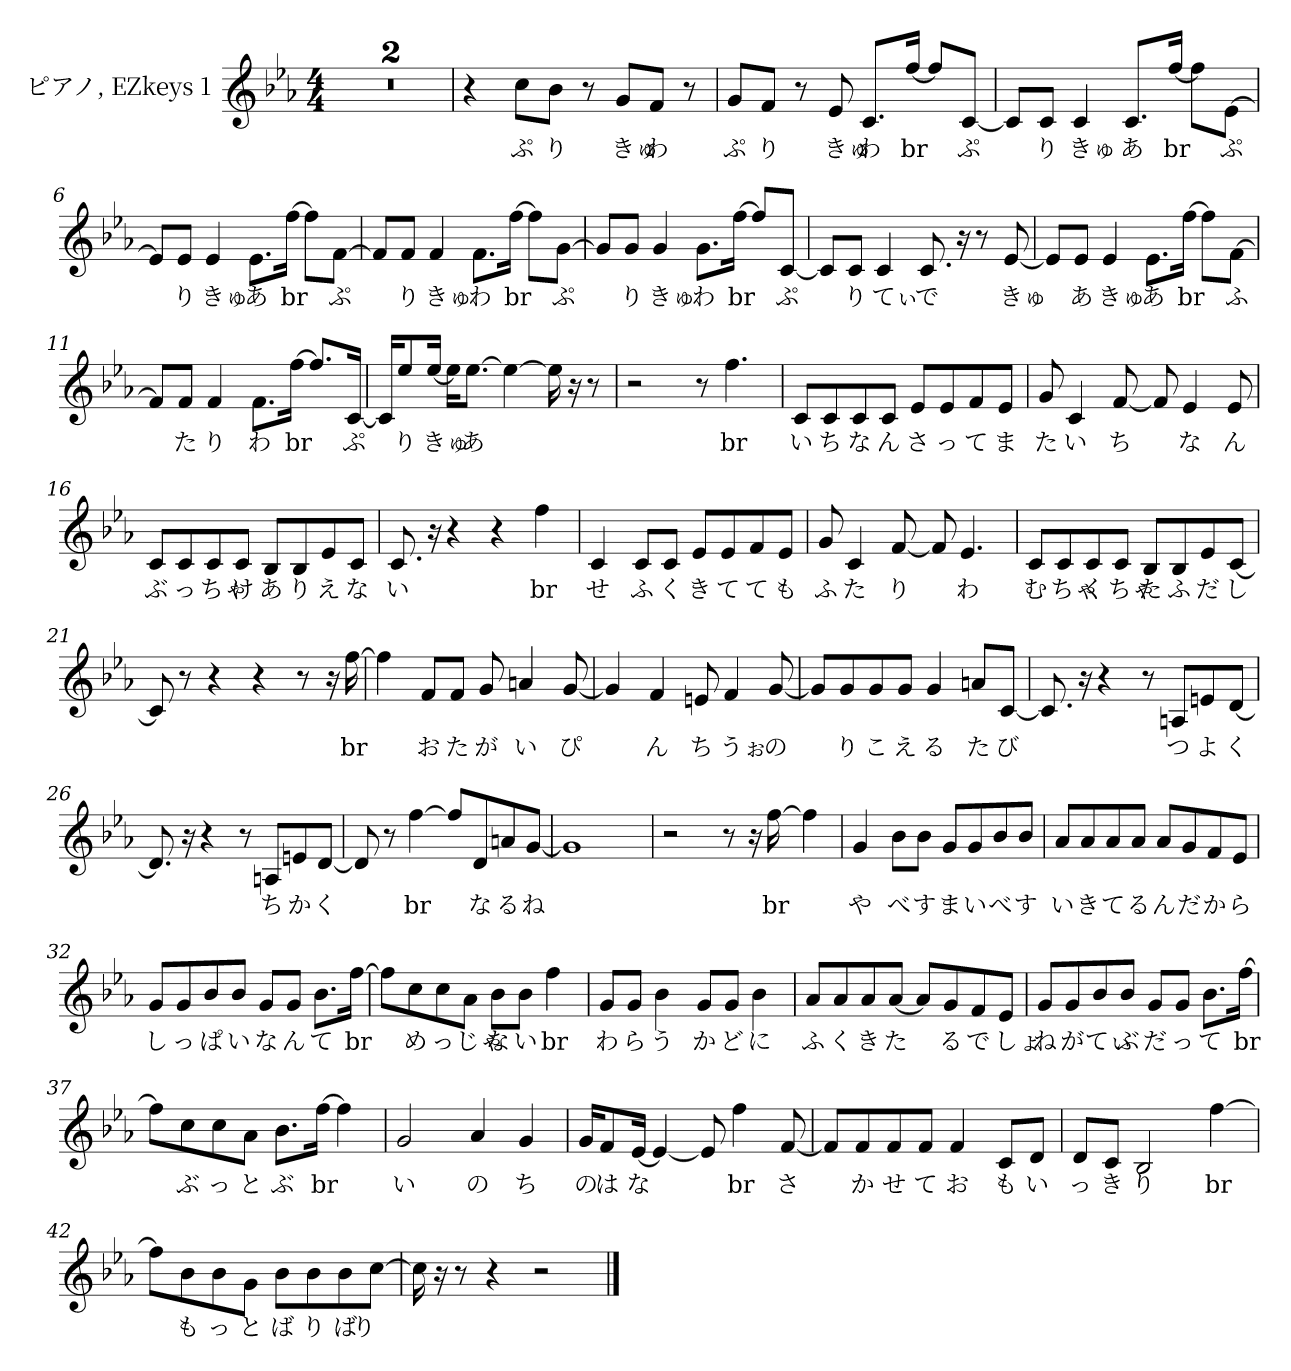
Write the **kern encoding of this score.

**kern	**text
*part1	*part1
*staff1	*staff1
*I"ピアノ, EZkeys 1	*
*clefG2	*
*k[b-e-a-]	*
*M4/4	*
*MM167	*
=1	=1
1r	.
=2	=2
1r	.
=3	=3
4r	.
!	!LO:LY:b
8cc\L	ぷ
!	!LO:LY:b
8b-\J	り
8r	.
!	!LO:LY:b
8g/L	きゅ
!	!LO:LY:b
8f/J	わ
8r	.
=4	=4
!	!LO:LY:b
8g/L	ぷ
!	!LO:LY:b
8f/J	り
8r	.
!	!LO:LY:b
8e-/	きゅ
!	!LO:LY:b
8.c/L	わ
!	!LO:LY:b
[16ff/Jk	br
8ff/L]	.
!	!LO:LY:b
[8c/J	ぷ
=5	=5
8c/L]	.
!	!LO:LY:b
8c/J	り
!	!LO:LY:b
4c/	きゅ
!	!LO:LY:b
8.c/L	あ
!	!LO:LY:b
[16ff/Jk	br
8ff\L]	.
!	!LO:LY:b
[8e-\J	ぷ
!!LO:LB:g=z
=6	=6
8e-/L]	.
!	!LO:LY:b
8e-/J	り
!	!LO:LY:b
4e-/	きゅ
!	!LO:LY:b
8.e-\L	あ
!	!LO:LY:b
[16ff\Jk	br
8ff\L]	.
!	!LO:LY:b
[8f\J	ぷ
=7	=7
8f/L]	.
!	!LO:LY:b
8f/J	り
!	!LO:LY:b
4f/	きゅ
!	!LO:LY:b
8.f\L	わ
!	!LO:LY:b
[16ff\Jk	br
8ff\L]	.
!	!LO:LY:b
[8g\J	ぷ
=8	=8
8g/L]	.
!	!LO:LY:b
8g/J	り
!	!LO:LY:b
4g/	きゅ
!	!LO:LY:b
8.g\L	わ
!	!LO:LY:b
[16ff\Jk	br
8ff/L]	.
!	!LO:LY:b
[8c/J	ぷ
=9	=9
8c/L]	.
!	!LO:LY:b
8c/J	り
!	!LO:LY:b
4c/	てぃ
!	!LO:LY:b
8.c/	で
16r	.
8r	.
!	!LO:LY:b
[8e-/	きゅ
!!LO:LB:g=z
=10	=10
8e-/L]	.
!	!LO:LY:b
8e-/J	あ
!	!LO:LY:b
4e-/	きゅ
!	!LO:LY:b
8.e-\L	あ
!	!LO:LY:b
[16ff\Jk	br
8ff\L]	.
!	!LO:LY:b
[8f\J	ふ
=11	=11
8f/L]	.
!	!LO:LY:b
8f/J	た
!	!LO:LY:b
4f/	り
!	!LO:LY:b
8.f\L	わ
!	!LO:LY:b
[16ff\Jk	br
8.ff/L]	.
!	!LO:LY:b
[16c/Jk	ぷ
=12	=12
16c/KL]	.
!	!LO:LY:b
8ee-/	り
!	!LO:LY:b
[16ee-/Jk	きゅ
16ee-\KL]	.
!	!LO:LY:b
[8.ee-\J	あ
4ee-\_	.
16ee-\]	.
16r	.
8r	.
=13	=13
2r	.
8r	.
!	!LO:LY:b
4.ff\	br
=14	=14
!	!LO:LY:b
8c/L	い
!	!LO:LY:b
8c/	ち
!	!LO:LY:b
8c/	な
!	!LO:LY:b
8c/J	ん
!	!LO:LY:b
8e-/L	さ
!	!LO:LY:b
8e-/	っ
!	!LO:LY:b
8f/	て
!	!LO:LY:b
8e-/J	ま
!!LO:LB:g=z
=15	=15
!	!LO:LY:b
8g/	た
!	!LO:LY:b
4c/	い
!	!LO:LY:b
[8f/	ち
8f/]	.
!	!LO:LY:b
4e-/	な
!	!LO:LY:b
8e-/	ん
=16	=16
!	!LO:LY:b
8c/L	ぶ
!	!LO:LY:b
8c/	っ
!	!LO:LY:b
8c/	ちゃ
!	!LO:LY:b
8c/J	け
!	!LO:LY:b
8B-/L	あ
!	!LO:LY:b
8B-/	り
!	!LO:LY:b
8e-/	え
!	!LO:LY:b
8c/J	な
=17	=17
!	!LO:LY:b
8.c/	い
16r	.
4r	.
4r	.
!	!LO:LY:b
4ff\	br
=18	=18
!	!LO:LY:b
4c/	せ
!	!LO:LY:b
8c/L	ふ
!	!LO:LY:b
8c/J	く
!	!LO:LY:b
8e-/L	き
!	!LO:LY:b
8e-/	て
!	!LO:LY:b
8f/	て
!	!LO:LY:b
8e-/J	も
!!LO:LB:g=z
=19	=19
!	!LO:LY:b
8g/	ふ
!	!LO:LY:b
4c/	た
!	!LO:LY:b
[8f/	り
8f/]	.
!	!LO:LY:b
4.e-/	わ
=20	=20
!	!LO:LY:b
8c/L	む
!	!LO:LY:b
8c/	ちゃ
!	!LO:LY:b
8c/	く
!	!LO:LY:b
8c/J	ちゃ
!	!LO:LY:b
8B-/L	た
!	!LO:LY:b
8B-/	ふ
!	!LO:LY:b
8e-/	だ
!	!LO:LY:b
[8c/J	し
=21	=21
8c/]	.
8r	.
4r	.
4r	.
8r	.
16r	.
!	!LO:LY:b
[16ff\	br
=22	=22
4ff\]	.
!	!LO:LY:b
8f/L	お
!	!LO:LY:b
8f/J	た
!	!LO:LY:b
8g/	が
!	!LO:LY:b
4an/	い
!	!LO:LY:b
[8g/	ぴ
!!LO:LB:g=z
=23	=23
4g/]	.
!	!LO:LY:b
4f/	ん
!	!LO:LY:b
8en/	ち
!	!LO:LY:b
4f/	うぉ
!	!LO:LY:b
[8g/	の
=24	=24
8g/L]	.
!	!LO:LY:b
8g/	り
!	!LO:LY:b
8g/	こ
!	!LO:LY:b
8g/J	え
!	!LO:LY:b
4g/	る
!	!LO:LY:b
8an/L	た
!	!LO:LY:b
[8c/J	び
=25	=25
8.c/]	.
16r	.
4r	.
8r	.
!	!LO:LY:b
8An/L	つ
!	!LO:LY:b
8en/	よ
!	!LO:LY:b
[8d/J	く
=26	=26
8.d/]	.
16r	.
4r	.
8r	.
!	!LO:LY:b
8An/L	ち
!	!LO:LY:b
8en/	か
!	!LO:LY:b
[8d/J	く
=27	=27
8d/]	.
8r	.
!	!LO:LY:b
[4ff\	br
8ff/L]	.
!	!LO:LY:b
8d/	な
!	!LO:LY:b
8an/	る
!	!LO:LY:b
[8g/J	ね
!!LO:LB:g=z
=28	=28
1g]	.
=29	=29
2r	.
8r	.
16r	.
!	!LO:LY:b
[16ff\	br
4ff\]	.
=30	=30
!	!LO:LY:b
4g/	や
!	!LO:LY:b
8b-\L	べ
!	!LO:LY:b
8b-\J	す
!	!LO:LY:b
8g/L	ま
!	!LO:LY:b
8g/	い
!	!LO:LY:b
8b-/	べ
!	!LO:LY:b
8b-/J	す
=31	=31
!	!LO:LY:b
8a-/L	い
!	!LO:LY:b
8a-/	き
!	!LO:LY:b
8a-/	て
!	!LO:LY:b
8a-/J	る
!	!LO:LY:b
8a-/L	ん
!	!LO:LY:b
8g/	だ
!	!LO:LY:b
8f/	か
!	!LO:LY:b
8e-/J	ら
=32	=32
!	!LO:LY:b
8g/L	し
!	!LO:LY:b
8g/	っ
!	!LO:LY:b
8b-/	ぱ
!	!LO:LY:b
8b-/J	い
!	!LO:LY:b
8g/L	な
!	!LO:LY:b
8g/J	ん
!	!LO:LY:b
8.b-\L	て
!	!LO:LY:b
[16ff\Jk	br
!!LO:LB:g=z
=33	=33
8ff\L]	.
!	!LO:LY:b
8cc\	め
!	!LO:LY:b
8cc\	っ
!	!LO:LY:b
8a-\J	じゃ
!	!LO:LY:b
8b-\L	な
!	!LO:LY:b
8b-\J	い
!	!LO:LY:b
4ff\	br
=34	=34
!	!LO:LY:b
8g/L	わ
!	!LO:LY:b
8g/J	ら
!	!LO:LY:b
4b-\	う
!	!LO:LY:b
8g/L	か
!	!LO:LY:b
8g/J	ど
!	!LO:LY:b
4b-\	に
=35	=35
!	!LO:LY:b
8a-/L	ふ
!	!LO:LY:b
8a-/	く
!	!LO:LY:b
8a-/	き
!	!LO:LY:b
[8a-/J	た
8a-/L]	.
!	!LO:LY:b
8g/	る
!	!LO:LY:b
8f/	で
!	!LO:LY:b
8e-/J	しょ
=36	=36
!	!LO:LY:b
8g/L	ね
!	!LO:LY:b
8g/	が
!	!LO:LY:b
8b-/	てぃ
!	!LO:LY:b
8b-/J	ぶ
!	!LO:LY:b
8g/L	だ
!	!LO:LY:b
8g/J	っ
!	!LO:LY:b
8.b-\L	て
!	!LO:LY:b
[16ff\Jk	br
!!LO:LB:g=z
=37	=37
8ff\L]	.
!	!LO:LY:b
8cc\	ぶ
!	!LO:LY:b
8cc\	っ
!	!LO:LY:b
8a-\J	と
!	!LO:LY:b
8.b-\L	ぶ
!	!LO:LY:b
[16ff\Jk	br
4ff\]	.
=38	=38
!	!LO:LY:b
2g/	い
!	!LO:LY:b
4a-/	の
!	!LO:LY:b
4g/	ち
=39	=39
!	!LO:LY:b
16g/KL	の
!	!LO:LY:b
8f/	は
!	!LO:LY:b
[16e-/Jk	な
4e-/_	.
8e-/]	.
!	!LO:LY:b
4ff\	br
!	!LO:LY:b
[8f/	さ
=40	=40
8f/L]	.
!	!LO:LY:b
8f/	か
!	!LO:LY:b
8f/	せ
!	!LO:LY:b
8f/J	て
!	!LO:LY:b
4f/	お
!	!LO:LY:b
8c/L	も
!	!LO:LY:b
8d/J	い
=41	=41
!	!LO:LY:b
8d/L	っ
!	!LO:LY:b
8c/J	き
!	!LO:LY:b
2B-/	り
!	!LO:LY:b
[4ff\	br
!!LO:LB:g=z
=42	=42
8ff\L]	.
!	!LO:LY:b
8b-\	も
!	!LO:LY:b
8b-\	っ
!	!LO:LY:b
8g\J	と
!	!LO:LY:b
8b-\L	ば
!	!LO:LY:b
8b-\	り
!	!LO:LY:b
8b-\	ば
!	!LO:LY:b
[8cc\J	り
=43	=43
16cc\]	.
16r	.
8r	.
4r	.
2r	.
==	==
*-	*-
